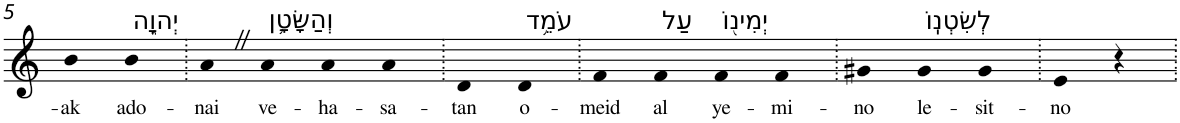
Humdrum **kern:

**kern	**text
*part1	*part1
*staff1	*staff1
*I"Piano	*
*I'Pno	*
!!LO:PB:g=z
*clefG2	*
*k[]	*
=5	=5
!	!LO:LY:b
4b	-ak
!LO:TX:a:t=יְהוָ֑ה	!
!	!LO:LY:b
4b	ado-
=6.	=6.
!	!LO:LY:b
4aZ	-nai
!LO:TX:a:t=וְהַשָּׂטָ֛ן	!
!	!LO:LY:b
4a	ve-
!	!LO:LY:b
4a	-ha-
!	!LO:LY:b
4a	-sa-
=7.	=7.
!	!LO:LY:b
4d	-tan
!LO:TX:a:t=עֹמֵ֥ד	!
!	!LO:LY:b
4d	o-
=8.	=8.
!	!LO:LY:b
4f	-meid
!LO:TX:a:t=עַל	!
!	!LO:LY:b
4f	al
!LO:TX:a:t=יְמִינ֖וֹ	!
!	!LO:LY:b
4f	ye-
!	!LO:LY:b
4f	-mi-
=9.	=9.
!	!LO:LY:b
4g#X	-no
!LO:TX:a:t=לְשִׂטְנֽוֹ	!
!	!LO:LY:b
4g#	le-
!	!LO:LY:b
4g#	-sit-
=10.	=10.
!	!LO:LY:b
4e	-no
4r	.
=.	=.
*-	*-
